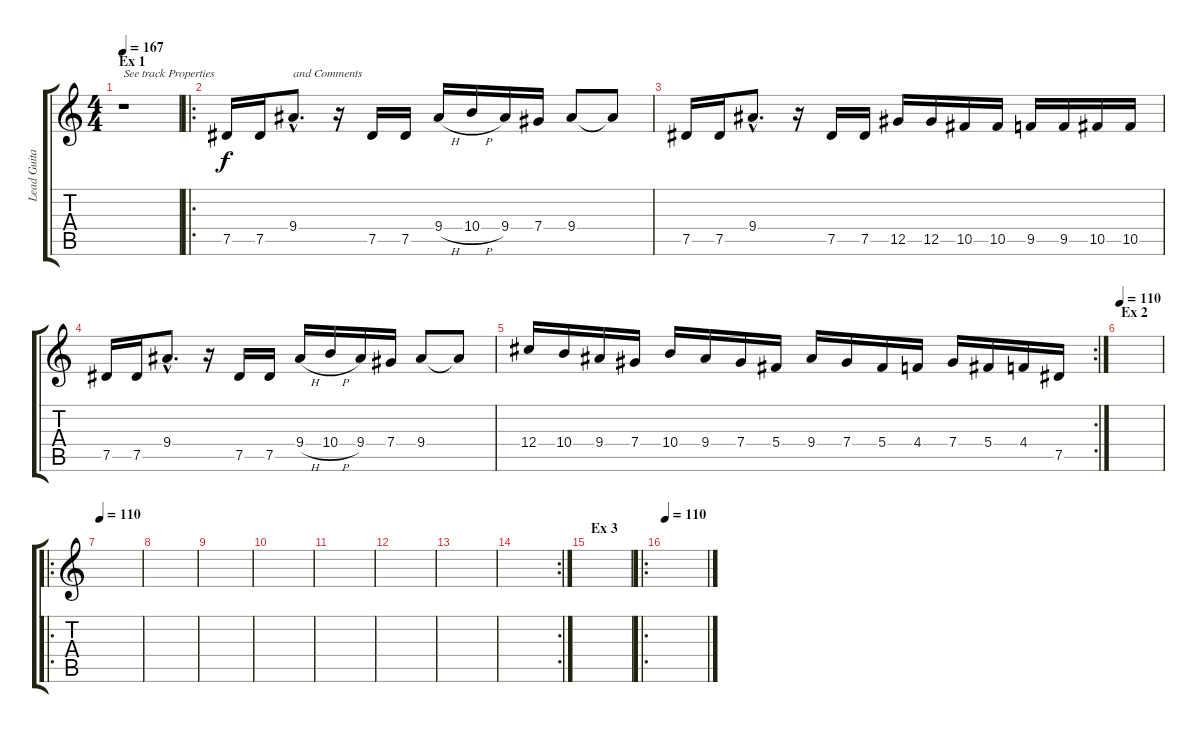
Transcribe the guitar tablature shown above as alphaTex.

\track ("Lead Guitar(Eb)" "Lead Guita") {instrument distortionguitar}
\staff {score tabs}
\tuning (Eb4 Bb3 Gb3 Db3 Ab2 Eb2) {hide}
\ts (4 4)
\section ("" "Ex 1")
\tempo 167
\clef g2
\ks c
r.1{txt "See track Properties" dy f instrument distortionguitar} |
\ro
7.5.16 7.5.16 9.4{hac}.8{d txt "and Comments"} r.16 7.5.16 7.5.16 9.4{h}.16 10.4{h}.16 9.4.16 7.4.16 9.4.8 9.4{t}.8 |
7.5.16 7.5.16 9.4{hac}.8{d} r.16 7.5.16 7.5.16 12.5.16 12.5.16 10.5.16 10.5.16 9.5.16 9.5.16 10.5.16 10.5.16 |
7.5.16 7.5.16 9.4{hac}.8{d} r.16 7.5.16 7.5.16 9.4{h}.16 10.4{h}.16 9.4.16 7.4.16 9.4.8 9.4{t}.8 |
\rc 2
12.4.16 10.4.16 9.4.16 7.4.16 10.4.16 9.4.16 7.4.16 5.4.16 9.4.16 7.4.16 5.4.16 4.4.16 7.4.16 5.4.16 4.4.16 7.5.16 |
\section ("" "Ex 2")
\tempo 110
|
\ro
\tempo 110
|
|
|
|
|
|
|
\rc 2
|
\section ("" "Ex 3")
|
\ro
\tempo 110
